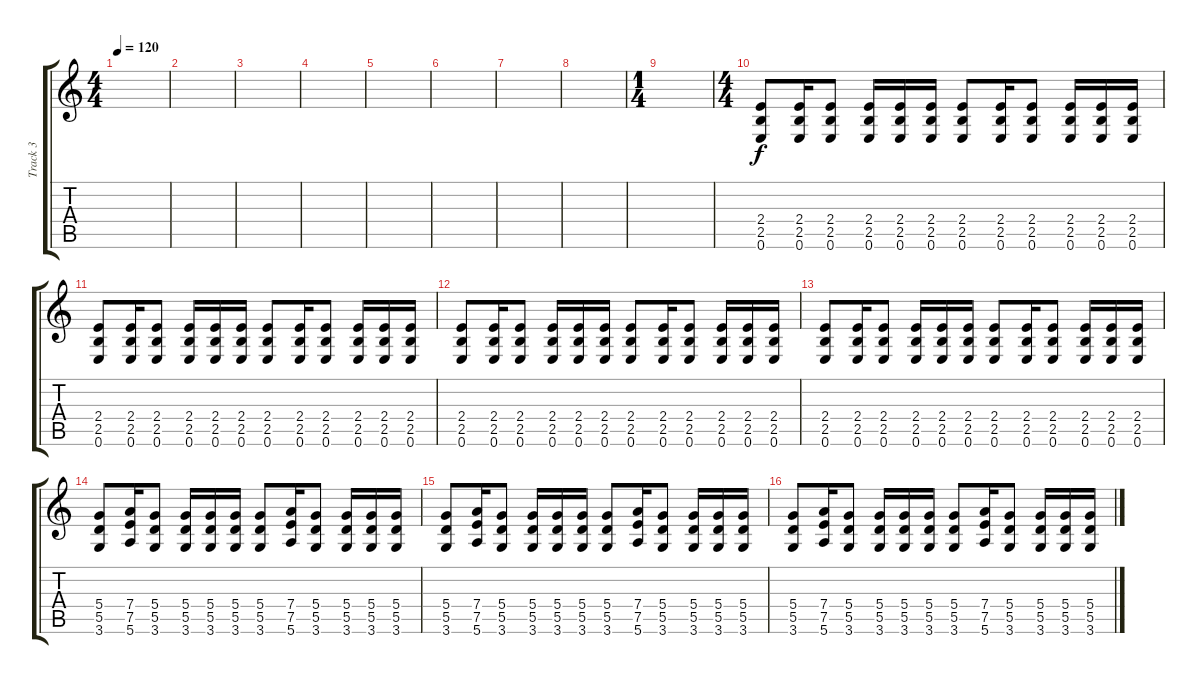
\track ("Track 3" "Track 3") {instrument distortionguitar}
\staff {score tabs}
\tuning (E4 B3 G3 D3 A2 E2) {hide}
\ts (4 4)
\tempo 120
\clef g2
\ks c
|
|
|
|
|
|
|
|
\ts (1 4)
|
\ts (4 4)
(2.4 2.5 0.6).8 (2.4 2.5 0.6).16 (2.4 2.5 0.6).8 (2.4 2.5 0.6).16 (2.4 2.5 0.6).16 (2.4 2.5 0.6).16 (2.4 2.5 0.6).8 (2.4 2.5 0.6).16 (2.4 2.5 0.6).8 (2.4 2.5 0.6).16 (2.4 2.5 0.6).16 (2.4 2.5 0.6).16 |
(2.4 2.5 0.6).8 (2.4 2.5 0.6).16 (2.4 2.5 0.6).8 (2.4 2.5 0.6).16 (2.4 2.5 0.6).16 (2.4 2.5 0.6).16 (2.4 2.5 0.6).8 (2.4 2.5 0.6).16 (2.4 2.5 0.6).8 (2.4 2.5 0.6).16 (2.4 2.5 0.6).16 (2.4 2.5 0.6).16 |
(2.4 2.5 0.6).8 (2.4 2.5 0.6).16 (2.4 2.5 0.6).8 (2.4 2.5 0.6).16 (2.4 2.5 0.6).16 (2.4 2.5 0.6).16 (2.4 2.5 0.6).8 (2.4 2.5 0.6).16 (2.4 2.5 0.6).8 (2.4 2.5 0.6).16 (2.4 2.5 0.6).16 (2.4 2.5 0.6).16 |
(2.4 2.5 0.6).8 (2.4 2.5 0.6).16 (2.4 2.5 0.6).8 (2.4 2.5 0.6).16 (2.4 2.5 0.6).16 (2.4 2.5 0.6).16 (2.4 2.5 0.6).8 (2.4 2.5 0.6).16 (2.4 2.5 0.6).8 (2.4 2.5 0.6).16 (2.4 2.5 0.6).16 (2.4 2.5 0.6).16 |
(5.4 5.5 3.6).8 (7.4 7.5 5.6).16 (5.4 5.5 3.6).8 (5.4 5.5 3.6).16 (5.4 5.5 3.6).16 (5.4 5.5 3.6).16 (5.4 5.5 3.6).8 (7.4 7.5 5.6).16 (5.4 5.5 3.6).8 (5.4 5.5 3.6).16 (5.4 5.5 3.6).16 (5.4 5.5 3.6).16 |
(5.4 5.5 3.6).8 (7.4 7.5 5.6).16 (5.4 5.5 3.6).8 (5.4 5.5 3.6).16 (5.4 5.5 3.6).16 (5.4 5.5 3.6).16 (5.4 5.5 3.6).8 (7.4 7.5 5.6).16 (5.4 5.5 3.6).8 (5.4 5.5 3.6).16 (5.4 5.5 3.6).16 (5.4 5.5 3.6).16 |
(5.4 5.5 3.6).8 (7.4 7.5 5.6).16 (5.4 5.5 3.6).8 (5.4 5.5 3.6).16 (5.4 5.5 3.6).16 (5.4 5.5 3.6).16 (5.4 5.5 3.6).8 (7.4 7.5 5.6).16 (5.4 5.5 3.6).8 (5.4 5.5 3.6).16 (5.4 5.5 3.6).16 (5.4 5.5 3.6).16
